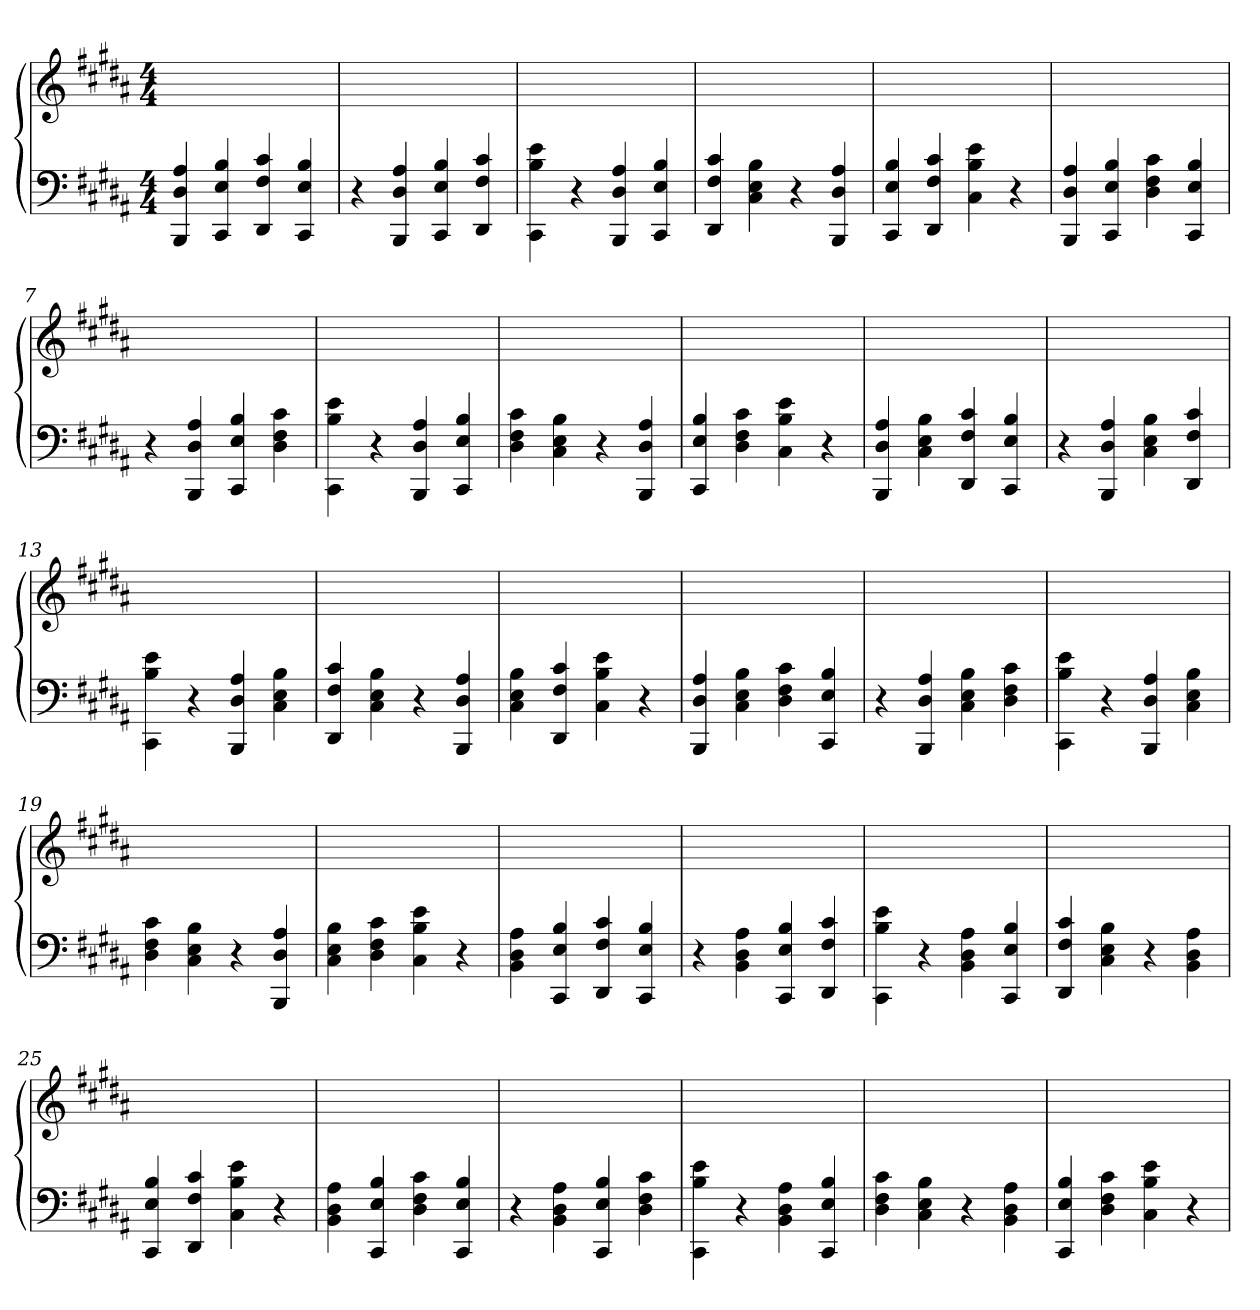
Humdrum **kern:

**kern	**kern
*part2	*part1
*staff2	*staff1
*clefF4	*clefG2
*k[f#c#g#d#a#]	*k[f#c#g#d#a#]
*B:	*B:
*M4/4	*M4/4
*MM60	*MM60
=1	=1
4BBB 4D# 4A#	1ryy
4CC# 4E 4B	.
4DD# 4F# 4c#	.
4CC# 4E 4B	.
=2	=2
4r	1ryy
4BBB 4D# 4A#	.
4CC# 4E 4B	.
4DD# 4F# 4c#	.
=3	=3
4CC# 4B 4e	1ryy
4r	.
4BBB 4D# 4A#	.
4CC# 4E 4B	.
=4	=4
4DD# 4F# 4c#	1ryy
4C# 4E 4B	.
4r	.
4BBB 4D# 4A#	.
=5	=5
4CC# 4E 4B	1ryy
4DD# 4F# 4c#	.
4C# 4B 4e	.
4r	.
=6	=6
4BBB 4D# 4A#	1ryy
4CC# 4E 4B	.
4D# 4F# 4c#	.
4CC# 4E 4B	.
=7	=7
4r	1ryy
4BBB 4D# 4A#	.
4CC# 4E 4B	.
4D# 4F# 4c#	.
=8	=8
4CC# 4B 4e	1ryy
4r	.
4BBB 4D# 4A#	.
4CC# 4E 4B	.
=9	=9
4D# 4F# 4c#	1ryy
4C# 4E 4B	.
4r	.
4BBB 4D# 4A#	.
=10	=10
4CC# 4E 4B	1ryy
4D# 4F# 4c#	.
4C# 4B 4e	.
4r	.
=11	=11
4BBB 4D# 4A#	1ryy
4C# 4E 4B	.
4DD# 4F# 4c#	.
4CC# 4E 4B	.
=12	=12
4r	1ryy
4BBB 4D# 4A#	.
4C# 4E 4B	.
4DD# 4F# 4c#	.
=13	=13
4CC# 4B 4e	1ryy
4r	.
4BBB 4D# 4A#	.
4C# 4E 4B	.
=14	=14
4DD# 4F# 4c#	1ryy
4C# 4E 4B	.
4r	.
4BBB 4D# 4A#	.
=15	=15
4C# 4E 4B	1ryy
4DD# 4F# 4c#	.
4C# 4B 4e	.
4r	.
=16	=16
4BBB 4D# 4A#	1ryy
4C# 4E 4B	.
4D# 4F# 4c#	.
4CC# 4E 4B	.
=17	=17
4r	1ryy
4BBB 4D# 4A#	.
4C# 4E 4B	.
4D# 4F# 4c#	.
=18	=18
4CC# 4B 4e	1ryy
4r	.
4BBB 4D# 4A#	.
4C# 4E 4B	.
=19	=19
4D# 4F# 4c#	1ryy
4C# 4E 4B	.
4r	.
4BBB 4D# 4A#	.
=20	=20
4C# 4E 4B	1ryy
4D# 4F# 4c#	.
4C# 4B 4e	.
4r	.
=21	=21
4BB 4D# 4A#	1ryy
4CC# 4E 4B	.
4DD# 4F# 4c#	.
4CC# 4E 4B	.
=22	=22
4r	1ryy
4BB 4D# 4A#	.
4CC# 4E 4B	.
4DD# 4F# 4c#	.
=23	=23
4CC# 4B 4e	1ryy
4r	.
4BB 4D# 4A#	.
4CC# 4E 4B	.
=24	=24
4DD# 4F# 4c#	1ryy
4C# 4E 4B	.
4r	.
4BB 4D# 4A#	.
=25	=25
4CC# 4E 4B	1ryy
4DD# 4F# 4c#	.
4C# 4B 4e	.
4r	.
=26	=26
4BB 4D# 4A#	1ryy
4CC# 4E 4B	.
4D# 4F# 4c#	.
4CC# 4E 4B	.
=27	=27
4r	1ryy
4BB 4D# 4A#	.
4CC# 4E 4B	.
4D# 4F# 4c#	.
=28	=28
4CC# 4B 4e	1ryy
4r	.
4BB 4D# 4A#	.
4CC# 4E 4B	.
=29	=29
4D# 4F# 4c#	1ryy
4C# 4E 4B	.
4r	.
4BB 4D# 4A#	.
=30	=30
4CC# 4E 4B	1ryy
4D# 4F# 4c#	.
4C# 4B 4e	.
4r	.
=	=
*-	*-
